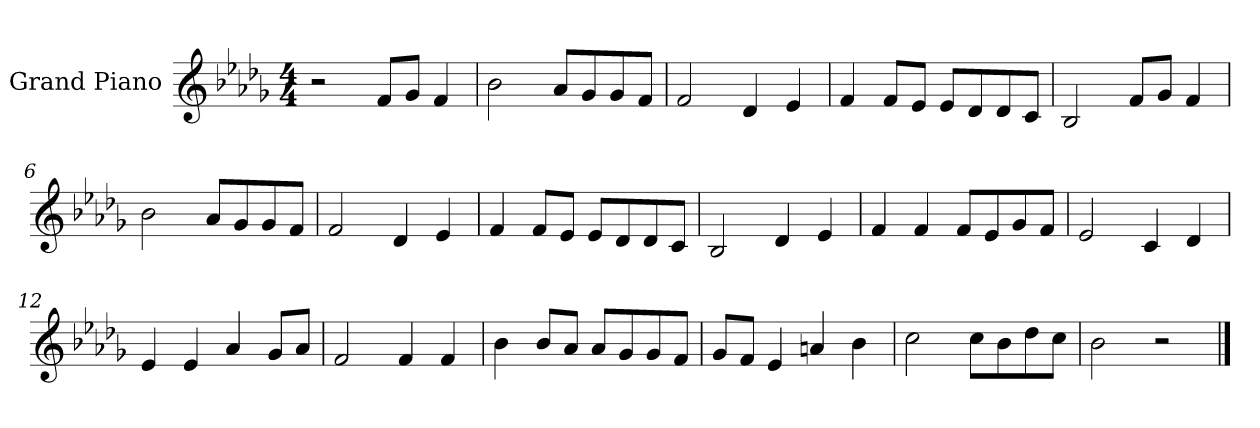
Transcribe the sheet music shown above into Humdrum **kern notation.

**kern
*part1
*staff1
*I"Grand Piano
*I'Pno
*clefG2
*k[b-e-a-d-g-]
*M4/4
=1
2r
*MM100
8f/L
8g-/J
4f/
=2
2b-\
8a-/L
8g-/
8g-/
8f/J
=3
2f/
4d-/
4e-/
=4
4f/
8f/L
8e-/J
8e-/L
8d-/
8d-/
8c/J
=5
2B-/
8f/L
8g-/J
4f/
=6
2b-\
8a-/L
8g-/
8g-/
8f/J
=7
2f/
4d-/
4e-/
=8
4f/
8f/L
8e-/J
8e-/L
8d-/
8d-/
8c/J
!!LO:LB:g=z
=9
2B-/
4d-/
4e-/
=10
4f/
4f/
8f/L
8e-/
8g-/
8f/J
=11
2e-/
4c/
4d-/
=12
4e-/
4e-/
4a-/
8g-/L
8a-/J
=13
2f/
4f/
4f/
=14
4b-\
8b-/L
8a-/J
8a-/L
8g-/
8g-/
8f/J
=15
8g-/L
8f/J
4e-/
4an/
4b-\
=16
2cc\
8cc\L
8b-\
8dd-\
8cc\J
=17
2b-\
2r
==
*-
